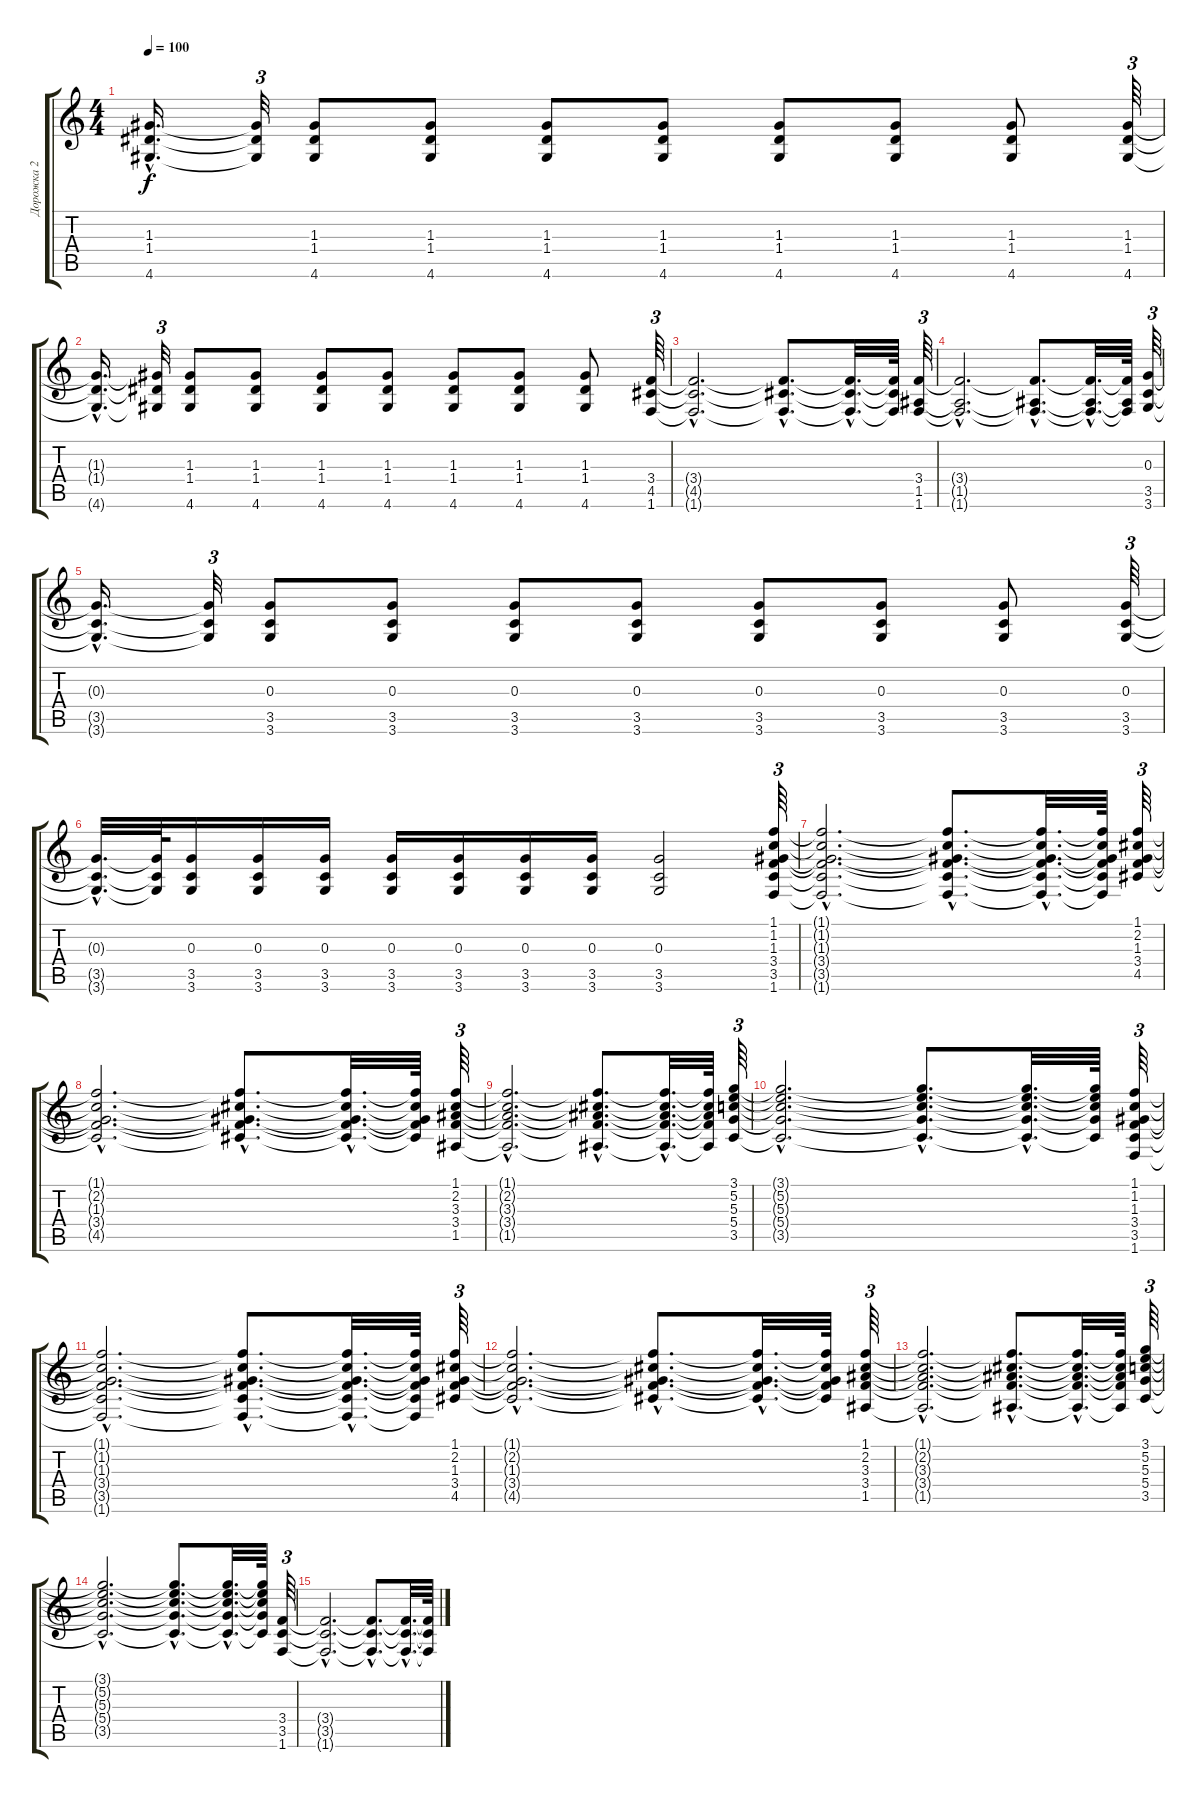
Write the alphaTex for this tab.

\track ("Дорожка 2" "Дорожка 2") {instrument overdrivenguitar}
\staff {score tabs}
\tuning (E4 B3 G3 D3 A2 E2) {hide}
\ts (4 4)
\tempo 100
\clef g2
\ks c
(1.3{hac t} 1.4{hac t} 4.6{hac t}).16{d dy f} (1.3{t} 1.4{t} 4.6{t}).32{tu (3 2)} (1.3 1.4 4.6).8 (1.3 1.4 4.6).8 (1.3 1.4 4.6).8 (1.3 1.4 4.6).8 (1.3 1.4 4.6).8 (1.3 1.4 4.6).8 (1.3 1.4 4.6).8 (1.3 1.4 4.6).64{tu (3 2)} |
(1.3{hac t} 1.4{hac t} 4.6{hac t}).16{d} (1.3{t} 1.4{t} 4.6{t}).32{tu (3 2)} (1.3 1.4 4.6).8 (1.3 1.4 4.6).8 (1.3 1.4 4.6).8 (1.3 1.4 4.6).8 (1.3 1.4 4.6).8 (1.3 1.4 4.6).8 (1.3 1.4 4.6).8 (3.4 4.5 1.6).64{tu (3 2)} |
(3.4{hac t} 4.5{hac t} 1.6{hac t}).2{d} (3.4{hac t} 4.5{hac t} 1.6{hac t}).8{d} (3.4{hac t} 4.5{hac t} 1.6{hac t}).32{d} (3.4{t} 4.5{t} 1.6{t}).64 (3.4 1.5 1.6).64{tu (3 2)} |
(3.4{hac t} 1.5{hac t} 1.6{hac t}).2{d} (3.4{hac t} 1.5{hac t} 1.6{hac t}).8{d} (3.4{hac t} 1.5{hac t} 1.6{hac t}).32{d} (3.4{t} 1.5{t} 1.6{t}).64 (0.3 3.5 3.6).64{tu (3 2)} |
(0.3{hac t} 3.5{hac t} 3.6{hac t}).16{d} (0.3{t} 3.5{t} 3.6{t}).32{tu (3 2)} (0.3 3.5 3.6).8 (0.3 3.5 3.6).8 (0.3 3.5 3.6).8 (0.3 3.5 3.6).8 (0.3 3.5 3.6).8 (0.3 3.5 3.6).8 (0.3 3.5 3.6).8 (0.3 3.5 3.6).64{tu (3 2)} |
(0.3{hac t} 3.5{hac t} 3.6{hac t}).32{d} (0.3{t} 3.5{t} 3.6{t}).64 (0.3 3.5 3.6).16 (0.3 3.5 3.6).16 (0.3 3.5 3.6).16 (0.3 3.5 3.6).16 (0.3 3.5 3.6).16 (0.3 3.5 3.6).16 (0.3 3.5 3.6).16 (0.3 3.5 3.6).2 (1.1 1.2 1.3 3.4 3.5 1.6).64{tu (3 2) volume 13} |
(1.1{hac t} 1.2{hac t} 1.3{hac t} 3.4{hac t} 3.5{hac t} 1.6{hac t}).2{d} (1.1{hac t} 1.2{hac t} 1.3{hac t} 3.4{hac t} 3.5{hac t} 1.6{hac t}).8{d} (1.1{hac t} 1.2{hac t} 1.3{hac t} 3.4{hac t} 3.5{hac t} 1.6{hac t}).32{d} (1.1{t} 1.2{t} 1.3{t} 3.4{t} 3.5{t} 1.6{t}).64 (1.1 2.2 1.3 3.4 4.5).64{tu (3 2)} |
(1.1{hac t} 2.2{hac t} 1.3{hac t} 3.4{hac t} 4.5{hac t}).2{d} (1.1{hac t} 2.2{hac t} 1.3{hac t} 3.4{hac t} 4.5{hac t}).8{d} (1.1{hac t} 2.2{hac t} 1.3{hac t} 3.4{hac t} 4.5{hac t}).32{d} (1.1{t} 2.2{t} 1.3{t} 3.4{t} 4.5{t}).64 (1.1 2.2 3.3 3.4 1.5).64{tu (3 2)} |
(1.1{hac t} 2.2{hac t} 3.3{hac t} 3.4{hac t} 1.5{hac t}).2{d} (1.1{hac t} 2.2{hac t} 3.3{hac t} 3.4{hac t} 1.5{hac t}).8{d} (1.1{hac t} 2.2{hac t} 3.3{hac t} 3.4{hac t} 1.5{hac t}).32{d} (1.1{t} 2.2{t} 3.3{t} 3.4{t} 1.5{t}).64 (3.1 5.2 5.3 5.4 3.5).64{tu (3 2)} |
(3.1{hac t} 5.2{hac t} 5.3{hac t} 5.4{hac t} 3.5{hac t}).2{d} (3.1{hac t} 5.2{hac t} 5.3{hac t} 5.4{hac t} 3.5{hac t}).8{d} (3.1{hac t} 5.2{hac t} 5.3{hac t} 5.4{hac t} 3.5{hac t}).32{d} (3.1{t} 5.2{t} 5.3{t} 5.4{t} 3.5{t}).64 (1.1 1.2 1.3 3.4 3.5 1.6).64{tu (3 2)} |
(1.1{hac t} 1.2{hac t} 1.3{hac t} 3.4{hac t} 3.5{hac t} 1.6{hac t}).2{d} (1.1{hac t} 1.2{hac t} 1.3{hac t} 3.4{hac t} 3.5{hac t} 1.6{hac t}).8{d} (1.1{hac t} 1.2{hac t} 1.3{hac t} 3.4{hac t} 3.5{hac t} 1.6{hac t}).32{d} (1.1{t} 1.2{t} 1.3{t} 3.4{t} 3.5{t} 1.6{t}).64 (1.1 2.2 1.3 3.4 4.5).64{tu (3 2)} |
(1.1{hac t} 2.2{hac t} 1.3{hac t} 3.4{hac t} 4.5{hac t}).2{d} (1.1{hac t} 2.2{hac t} 1.3{hac t} 3.4{hac t} 4.5{hac t}).8{d} (1.1{hac t} 2.2{hac t} 1.3{hac t} 3.4{hac t} 4.5{hac t}).32{d} (1.1{t} 2.2{t} 1.3{t} 3.4{t} 4.5{t}).64 (1.1 2.2 3.3 3.4 1.5).64{tu (3 2)} |
(1.1{hac t} 2.2{hac t} 3.3{hac t} 3.4{hac t} 1.5{hac t}).2{d} (1.1{hac t} 2.2{hac t} 3.3{hac t} 3.4{hac t} 1.5{hac t}).8{d} (1.1{hac t} 2.2{hac t} 3.3{hac t} 3.4{hac t} 1.5{hac t}).32{d} (1.1{t} 2.2{t} 3.3{t} 3.4{t} 1.5{t}).64 (3.1 5.2 5.3 5.4 3.5).64{tu (3 2)} |
(3.1{hac t} 5.2{hac t} 5.3{hac t} 5.4{hac t} 3.5{hac t}).2{d} (3.1{hac t} 5.2{hac t} 5.3{hac t} 5.4{hac t} 3.5{hac t}).8{d} (3.1{hac t} 5.2{hac t} 5.3{hac t} 5.4{hac t} 3.5{hac t}).32{d} (3.1{t} 5.2{t} 5.3{t} 5.4{t} 3.5{t}).64 (3.4 3.5 1.6).64{tu (3 2)} |
(3.4{hac t} 3.5{hac t} 1.6{hac t}).2{d} (3.4{hac t} 3.5{hac t} 1.6{hac t}).8{d} (3.4{hac t} 3.5{hac t} 1.6{hac t}).32{d} (3.4{t} 3.5{t} 1.6{t}).64
